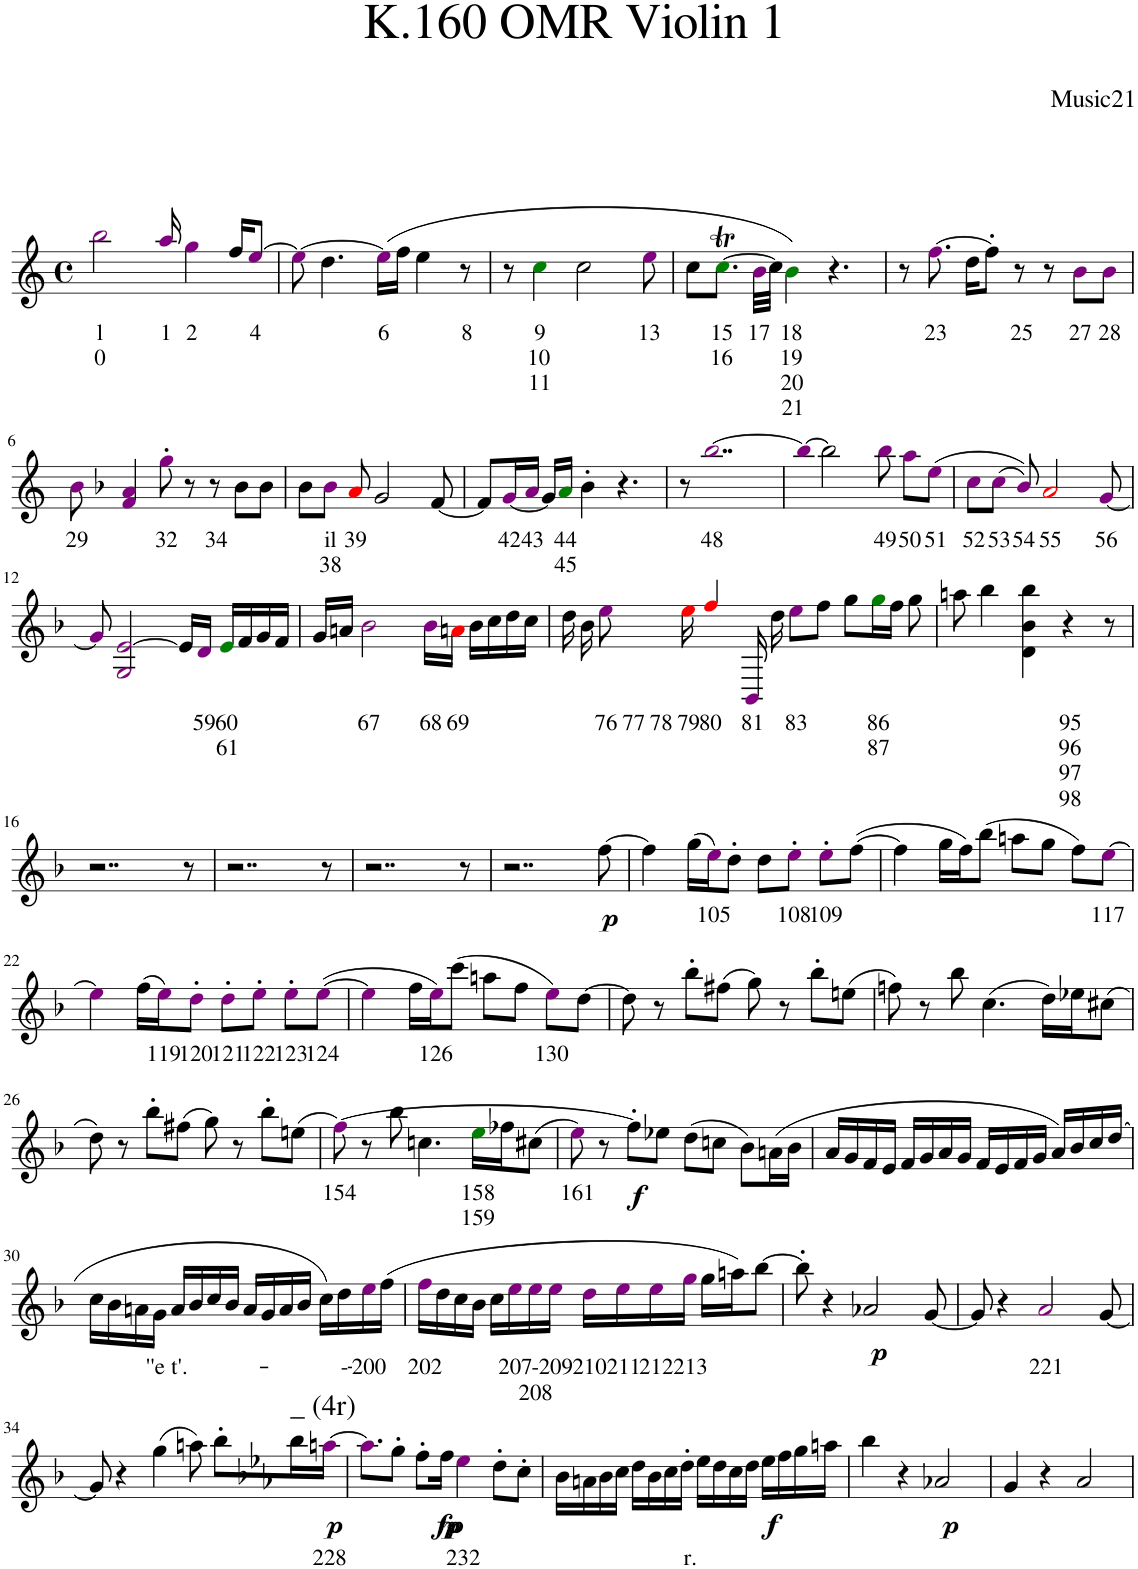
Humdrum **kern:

**kern	**text	**text	**text	**text	**dynam
*part1	*part1	*part1	*part1	*part1	*part1
*staff1	*staff1	*staff1	*staff1	*staff1	*staff1
*I"Womens Voices	*	*	*	*	*
*I'Wmn	*	*	*	*	*
*clefG2	*	*	*	*	*
*k[]	*	*	*	*	*
*M4/4	*	*	*	*	*
*met(c)	*	*	*	*	*
=1	=1	=1	=1	=1	=1
!	!LO:LY:b	!LO:LY:b	!	!	!
2bbi\	l	0	.	.	.
!	!LO:LY:b	!	!	!	!
16aai/	1	.	.	.	.
!	!LO:LY:b	!	!	!	!
4ggi\	2	.	.	.	.
16ff/KL	.	.	.	.	.
!	!LO:LY:b	!	!	!	!
[8eei/J	4	.	.	.	.
=2	=2	=2	=2	=2	=2
8eei\_	.	.	.	.	.
4.dd\	.	.	.	.	.
!	!LO:LY:b	!	!	!	!
(16eei\LL]	6	.	.	.	.
16ff\JJ	.	.	.	.	.
4ee\	.	.	.	.	.
!	!LO:LY:b	!	!	!	!
8r	8	.	.	.	.
=3	=3	=3	=3	=3	=3
8r	.	.	.	.	.
!	!LO:LY:b	!LO:LY:b	!LO:LY:b	!	!
4ccj\	9	10	11	.	.
2cc\	.	.	.	.	.
!	!LO:LY:b	!	!	!	!
8eei\	13	.	.	.	.
=4	=4	=4	=4	=4	=4
8cc\L	.	.	.	.	.
!	!LO:LY:b	!LO:LY:b	!	!	!
[8.ccTj\J	15	16	.	.	.
!	!LO:LY:b	!	!	!	!
32bi\LLL	17	.	.	.	.
32cc\JJJ]	.	.	.	.	.
!	!LO:LY:b	!LO:LY:b	!LO:LY:b	!LO:LY:b	!
4bj\)	18	19	20	21	.
4.r	.	.	.	.	.
=5	=5	=5	=5	=5	=5
8r	.	.	.	.	.
!	!LO:LY:b	!	!	!	!
[8.ffi\	23	.	.	.	.
16dd\KL	.	.	.	.	.
8ff'\J]	.	.	.	.	.
!	!LO:LY:b	!	!	!	!
8r	25	.	.	.	.
8r	.	.	.	.	.
!	!LO:LY:b	!	!	!	!
8bi\L	27	.	.	.	.
!	!LO:LY:b	!	!	!	!
8bi\J	28	.	.	.	.
!!LO:LB:g=z
=6	=6	=6	=6	=6	=6
!	!LO:LY:b	!	!	!	!
8bi\	29	.	.	.	.
4fi/ 4ai/	.	.	.	.	.
!	!LO:LY:b	!	!	!	!
8gg'i\	32	.	.	.	.
8r	.	.	.	.	.
!	!LO:LY:b	!	!	!	!
8r	34	.	.	.	.
8b-\L	.	.	.	.	.
8b-\J	.	.	.	.	.
=7	=7	=7	=7	=7	=7
8b-\L	.	.	.	.	.
!	!LO:LY:b	!LO:LY:b	!	!	!
8b-i\J	il	38	.	.	.
!	!LO:LY:b	!	!	!	!
8aZ/	39	.	.	.	.
2g/	.	.	.	.	.
[8f/	.	.	.	.	.
=8	=8	=8	=8	=8	=8
8f/L]	.	.	.	.	.
!	!LO:LY:b	!	!	!	!
[16gi/L	42	.	.	.	.
!	!LO:LY:b	!	!	!	!
16ai/JJ	43	.	.	.	.
16g/LL]	.	.	.	.	.
!	!LO:LY:b	!LO:LY:b	!	!	!
16aj/JJ	44	45	.	.	.
4b-'\	.	.	.	.	.
4.r	.	.	.	.	.
=9	=9	=9	=9	=9	=9
8r	.	.	.	.	.
!	!LO:LY:b	!	!	!	!
[2..bb-i	48	.	.	.	.
=10	=10	=10	=10	=10	=10
8bb-i_	.	.	.	.	.
2bb-\]	.	.	.	.	.
!	!LO:LY:b	!	!	!	!
8bb-i\	49	.	.	.	.
!	!LO:LY:b	!	!	!	!
8aai\L	50	.	.	.	.
!	!LO:LY:b	!	!	!	!
(8eei\J	51	.	.	.	.
=11	=11	=11	=11	=11	=11
!	!LO:LY:b	!	!	!	!
8cci\L	52	.	.	.	.
!	!LO:LY:b	!	!	!	!
(8cci\J	53	.	.	.	.
!	!LO:LY:b	!	!	!	!
8b-i/))	54	.	.	.	.
!	!LO:LY:b	!	!	!	!
2aZ/	55	.	.	.	.
!	!LO:LY:b	!	!	!	!
[8gi/	56	.	.	.	.
!!LO:LB:g=z
=12	=12	=12	=12	=12	=12
8gi/]	.	.	.	.	.
2Gi/ [2ei/	.	.	.	.	.
16e/LL]	.	.	.	.	.
!	!LO:LY:b	!	!	!	!
16di/JJ	59	.	.	.	.
!	!LO:LY:b	!LO:LY:b	!	!	!
16ej/LL	60	61	.	.	.
16f/	.	.	.	.	.
16g/	.	.	.	.	.
16f/JJ	.	.	.	.	.
=13	=13	=13	=13	=13	=13
16g/LL	.	.	.	.	.
16an/JJ	.	.	.	.	.
!	!LO:LY:b	!	!	!	!
2b-i\	67	.	.	.	.
!	!LO:LY:b	!	!	!	!
16b-i\LL	68	.	.	.	.
!	!LO:LY:b	!	!	!	!
16anZ\JJ	69	.	.	.	.
16b-\LL	.	.	.	.	.
16cc\	.	.	.	.	.
16dd\	.	.	.	.	.
16cc\JJ	.	.	.	.	.
=14	=14	=14	=14	=14	=14
16dd\	.	.	.	.	.
16b-\	.	.	.	.	.
!	!LO:LY:b	!	!	!	!
8eei\	76	.	.	.	.
!	!LO:LY:b	!	!	!	!
8ryy	77	.	.	.	.
!	!LO:LY:b	!	!	!	!
8ryy	78	.	.	.	.
!	!LO:LY:b	!	!	!	!
16eeZ\	79	.	.	.	.
!	!LO:LY:b	!	!	!	!
4ffZ/	80	.	.	.	.
!	!LO:LY:b	!	!	!	!
16BB-i/	81	.	.	.	.
16dd\	.	.	.	.	.
!	!LO:LY:b	!	!	!	!
[16eei\L	83	.	.	.	.
16ryy	.	.	.	.	.
8ff\J	.	.	.	.	.
8gg\L	.	.	.	.	.
!	!LO:LY:b	!LO:LY:b	!	!	!
16ggj\L	86	87	.	.	.
16ff\JJ	.	.	.	.	.
8gg\	.	.	.	.	.
=15	=15	=15	=15	=15	=15
8aan\	.	.	.	.	.
16eei\L]	.	.	.	.	.
4bb-\	.	.	.	.	.
4d\ 4b-\ 4bb-\	.	.	.	.	.
!	!LO:LY:b	!LO:LY:b	!LO:LY:b	!LO:LY:b	!
4r	95	96	97	98	.
8r	.	.	.	.	.
!!LO:LB:g=z
=16	=16	=16	=16	=16	=16
2..r	.	.	.	.	.
8r	.	.	.	.	.
=17	=17	=17	=17	=17	=17
2..r	.	.	.	.	.
8r	.	.	.	.	.
=18	=18	=18	=18	=18	=18
2..r	.	.	.	.	.
8r	.	.	.	.	.
=19	=19	=19	=19	=19	=19
2..r	.	.	.	.	.
!	!	!	!	!	!LO:DY:b
[8ff\	.	.	.	.	p
=20	=20	=20	=20	=20	=20
4ff\]	.	.	.	.	.
(16gg\LL	.	.	.	.	.
!	!LO:LY:b	!	!	!	!
16eei\J)	105	.	.	.	.
8dd'\J	.	.	.	.	.
8dd\L	.	.	.	.	.
!	!LO:LY:b	!	!	!	!
8ee'i\J	108	.	.	.	.
!	!LO:LY:b	!	!	!	!
8ee'i\L	109	.	.	.	.
([8ff\J	.	.	.	.	.
=21	=21	=21	=21	=21	=21
4ff\]	.	.	.	.	.
16gg\LL	.	.	.	.	.
16ff\J)	.	.	.	.	.
(8bb-\J	.	.	.	.	.
8aan\L	.	.	.	.	.
8gg\J	.	.	.	.	.
8ff\L)	.	.	.	.	.
!	!LO:LY:b	!	!	!	!
[8eei\J	117	.	.	.	.
!!LO:LB:g=z
=22	=22	=22	=22	=22	=22
4eei\]	.	.	.	.	.
(16ff\LL	.	.	.	.	.
!	!LO:LY:b	!	!	!	!
16eei\J)	119	.	.	.	.
!	!LO:LY:b	!	!	!	!
8dd'i\J	120	.	.	.	.
!	!LO:LY:b	!	!	!	!
8dd'i\L	121	.	.	.	.
!	!LO:LY:b	!	!	!	!
8ee'i\J	122	.	.	.	.
!	!LO:LY:b	!	!	!	!
8ee'i\L	123	.	.	.	.
!	!LO:LY:b	!	!	!	!
([8eei\J	124	.	.	.	.
=23	=23	=23	=23	=23	=23
4eei\]	.	.	.	.	.
16ff\LL	.	.	.	.	.
!	!LO:LY:b	!	!	!	!
16eei\J)	126	.	.	.	.
(8ccc\J	.	.	.	.	.
8aan\L	.	.	.	.	.
8ff\J	.	.	.	.	.
!	!LO:LY:b	!	!	!	!
8eei\L)	130	.	.	.	.
[8dd\J	.	.	.	.	.
=24	=24	=24	=24	=24	=24
8dd\]	.	.	.	.	.
8r	.	.	.	.	.
8bb-'\L	.	.	.	.	.
(8ff#X\J	.	.	.	.	.
8gg\)	.	.	.	.	.
8r	.	.	.	.	.
8bb-'\L	.	.	.	.	.
(8een\J	.	.	.	.	.
=25	=25	=25	=25	=25	=25
8ffn\)	.	.	.	.	.
8r	.	.	.	.	.
8bb-\	.	.	.	.	.
(4.cc\	.	.	.	.	.
16dd\LL)	.	.	.	.	.
16ee-X\J	.	.	.	.	.
(8cc#X\J	.	.	.	.	.
!!LO:LB:g=z
=26	=26	=26	=26	=26	=26
8dd\)	.	.	.	.	.
8r	.	.	.	.	.
8bb-'\L	.	.	.	.	.
(8ff#X\J	.	.	.	.	.
8gg\)	.	.	.	.	.
8r	.	.	.	.	.
8bb-'\L	.	.	.	.	.
(8een\J	.	.	.	.	.
=27	=27	=27	=27	=27	=27
!	!LO:LY:b	!	!	!	!
[8ffi\)	154	.	.	.	.
8r	.	.	.	.	.
8bb-\	.	.	.	.	.
4.ccn\	.	.	.	.	.
!	!LO:LY:b	!LO:LY:b	!	!	!
16eej\LL	158	159	.	.	.
16ff-X\J	.	.	.	.	.
(8cc#X\J	.	.	.	.	.
=28	=28	=28	=28	=28	=28
!	!LO:LY:b	!	!	!	!
8eei\)	161	.	.	.	.
8r	.	.	.	.	.
!	!	!	!	!	!LO:DY:b
8ff'\L]	.	.	.	.	f
8ee-X\J	.	.	.	.	.
(8dd\L	.	.	.	.	.
8ccn\J	.	.	.	.	.
8b-\L)	.	.	.	.	.
(16an\L	.	.	.	.	.
16b-\JJ	.	.	.	.	.
=29	=29	=29	=29	=29	=29
16a/LL	.	.	.	.	.
16g/	.	.	.	.	.
16f/	.	.	.	.	.
16e/JJ	.	.	.	.	.
16f/LL	.	.	.	.	.
16g/	.	.	.	.	.
16a/	.	.	.	.	.
16g/JJ	.	.	.	.	.
16f/LL	.	.	.	.	.
16e/	.	.	.	.	.
16f/	.	.	.	.	.
16g/JJ	.	.	.	.	.
16a/LL)	.	.	.	.	.
16b-/	.	.	.	.	.
16cc/	.	.	.	.	.
(16dd/JJ	.	.	.	.	.
!!LO:LB:g=z
=30	=30	=30	=30	=30	=30
16cc\LL	.	.	.	.	.
16b-\	.	.	.	.	.
16an\	.	.	.	.	.
!	!LO:LY:b	!	!	!	!
16g\JJ	''e	.	.	.	.
!	!LO:LY:b	!	!	!	!
16a/LL	t'.-	.	.	.	.
16b-/	.	.	.	.	.
16cc/	.	.	.	.	.
16b-/JJ	.	.	.	.	.
16a/LL	.	.	.	.	.
16g/	.	.	.	.	.
16a/	.	.	.	.	.
16b-/JJ	.	.	.	.	.
16cc\LL)	.	.	.	.	.
!	!LO:LY:b	!	!	!	!
16dd\	---	.	.	.	.
!	!LO:LY:b	!	!	!	!
16eei\	200	.	.	.	.
(16ff\JJ	.	.	.	.	.
=31	=31	=31	=31	=31	=31
!	!LO:LY:b	!	!	!	!
16ffi\LL	202	.	.	.	.
16dd\	.	.	.	.	.
16cc\	.	.	.	.	.
16b-\JJ	.	.	.	.	.
16cc\LL	.	.	.	.	.
!	!LO:LY:b	!	!	!	!
16eei\	207	.	.	.	.
!	!LO:LY:b	!LO:LY:b	!	!	!
16eei\	--	208	.	.	.
!	!LO:LY:b	!	!	!	!
16eei\JJ	209	.	.	.	.
!	!LO:LY:b	!	!	!	!
16ddi\LL	210	.	.	.	.
!	!LO:LY:b	!	!	!	!
16eei\	211	.	.	.	.
!	!LO:LY:b	!	!	!	!
16eei\	212	.	.	.	.
!	!LO:LY:b	!	!	!	!
16ggi\JJ	213	.	.	.	.
16gg\LL	.	.	.	.	.
16aan\J)	.	.	.	.	.
[8bb-\J	.	.	.	.	.
=32	=32	=32	=32	=32	=32
8bb-'\]	.	.	.	.	.
4r	.	.	.	.	.
!	!	!	!	!	!LO:DY:b
2a-X/	.	.	.	.	p
[8g/	.	.	.	.	.
=33	=33	=33	=33	=33	=33
8g/]	.	.	.	.	.
4r	.	.	.	.	.
!	!LO:LY:b	!	!	!	!
2ai/	221	.	.	.	.
[8g/	.	.	.	.	.
!!LO:LB:g=z
=34	=34	=34	=34	=34	=34
8g/]	.	.	.	.	.
4r	.	.	.	.	.
(4gg\	.	.	.	.	.
8aan\)	.	.	.	.	.
8bb-'\L	.	.	.	.	.
!LO:TX:a:t=_ (4r)	!	!	!	!	!
16bb-\L	.	.	.	.	.
!	!LO:LY:b	!	!	!	!LO:DY:b
[16aani\JJ	228	.	.	.	p
=35	=35	=35	=35	=35	=35
8.aai\L]	.	.	.	.	.
8gg'\J	.	.	.	.	.
8ff'\L	.	.	.	.	.
!	!	!	!	!	!LO:DY:b
!	!	!	!	!	!LO:DY:n=1:b
16ff\Jk	.	.	.	.	fp p
!	!LO:LY:b	!	!	!	!
4ee-i\	232	.	.	.	.
8dd'\L	.	.	.	.	.
8cc'\J	.	.	.	.	.
=36	=36	=36	=36	=36	=36
16b-\LL	.	.	.	.	.
16an\	.	.	.	.	.
16b-\	.	.	.	.	.
16cc\JJ	.	.	.	.	.
16dd\LL	.	.	.	.	.
16b-\	.	.	.	.	.
16cc\	.	.	.	.	.
!	!LO:LY:b	!	!	!	!
16dd'\JJ	r.	.	.	.	.
16ee-\LL	.	.	.	.	.
16dd\	.	.	.	.	.
16cc\	.	.	.	.	.
16dd\JJ	.	.	.	.	.
!	!	!	!	!	!LO:DY:b
16ee-\LL	.	.	.	.	f
16ff\	.	.	.	.	.
16gg\	.	.	.	.	.
16aan\JJ	.	.	.	.	.
=37	=37	=37	=37	=37	=37
4bb-\	.	.	.	.	.
4r	.	.	.	.	.
!	!	!	!	!	!LO:DY:b
2a-X/	.	.	.	.	p
=38	=38	=38	=38	=38	=38
4g/	.	.	.	.	.
4r	.	.	.	.	.
2a-/	.	.	.	.	.
=	=	=	=	=	=
*-	*-	*-	*-	*-	*-
